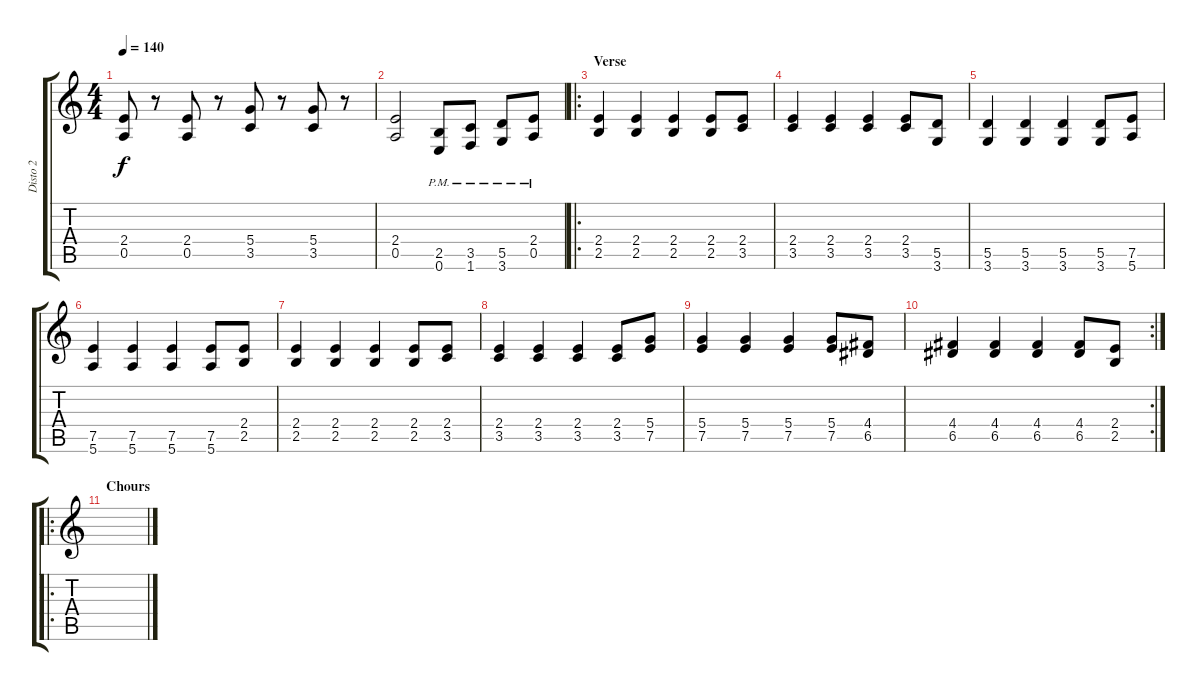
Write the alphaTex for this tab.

\track ("Disto 2" "Disto 2") {instrument distortionguitar}
\staff {score tabs}
\tuning (E4 B3 G3 D3 A2 E2) {hide}
\ts (4 4)
\tempo 140
\clef g2
\ks c
(2.4 0.5).8{dy f} r.8 (2.4 0.5).8 r.8 (5.4 3.5).8 r.8 (5.4 3.5).8 r.8 |
(2.4 0.5).2 (2.5{pm} 0.6{pm}).8 (3.5{pm} 1.6{pm}).8 (5.5{pm} 3.6{pm}).8 (2.4{pm} 0.5{pm}).8 |
\ro
\section ("" "Verse")
(2.4 2.5).4 (2.4 2.5).4 (2.4 2.5).4 (2.4 2.5).8 (2.4 3.5).8 |
(2.4 3.5).4 (2.4 3.5).4 (2.4 3.5).4 (2.4 3.5).8 (5.5 3.6).8 |
(5.5 3.6).4 (5.5 3.6).4 (5.5 3.6).4 (5.5 3.6).8 (7.5 5.6).8 |
(7.5 5.6).4 (7.5 5.6).4 (7.5 5.6).4 (7.5 5.6).8 (2.4 2.5).8 |
(2.4 2.5).4 (2.4 2.5).4 (2.4 2.5).4 (2.4 2.5).8 (2.4 3.5).8 |
(2.4 3.5).4 (2.4 3.5).4 (2.4 3.5).4 (2.4 3.5).8 (5.4 7.5).8 |
(5.4 7.5).4 (5.4 7.5).4 (5.4 7.5).4 (5.4 7.5).8 (4.4 6.5).8 |
\rc 2
(4.4 6.5).4 (4.4 6.5).4 (4.4 6.5).4 (4.4 6.5).8 (2.4 2.5).8 |
\ro
\section ("" "Chours")
